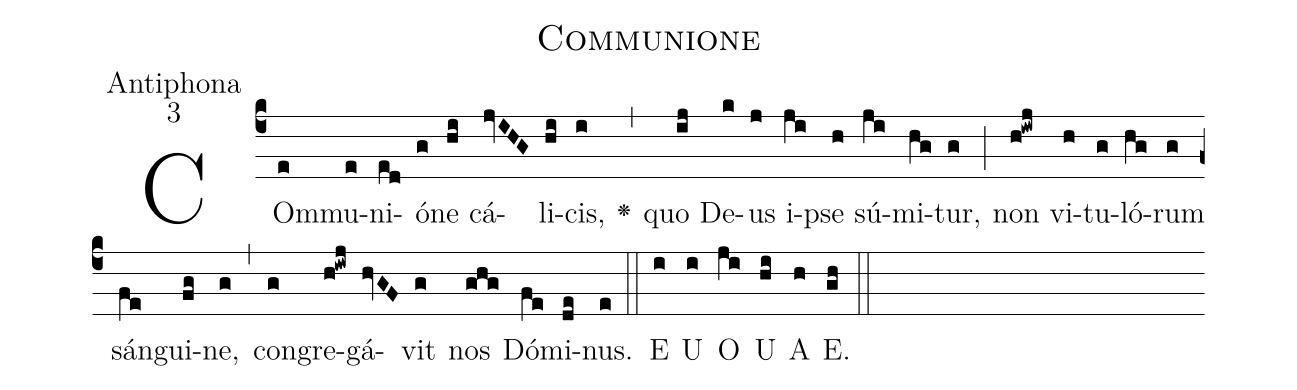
name:Communione;
office-part:Antiphona;
mode:3;
%%
(c4) COm(e)mu(e)ni(ed)ó(g)ne(hi) cá(jvIHG)li(hi)cis,(i) <v>\greheightstar</v>(,)
quo(ij) De(k)us(j) i(ji)pse(h) sú(ji)mi(hg)tur,(g) (;)
non(h!iwj) vi(h)tu(g)ló(hg)rum(g) sán(fe)gui(fg)ne,(g) (,)
con(g)gre(h!iwj)gá(hvGF)vit(g) nos(ghg) Dó(fe)mi(de)nus.(e) (::)

E(i) U(i) O(ji) U(hi) A(h) E.(gh) (::)
